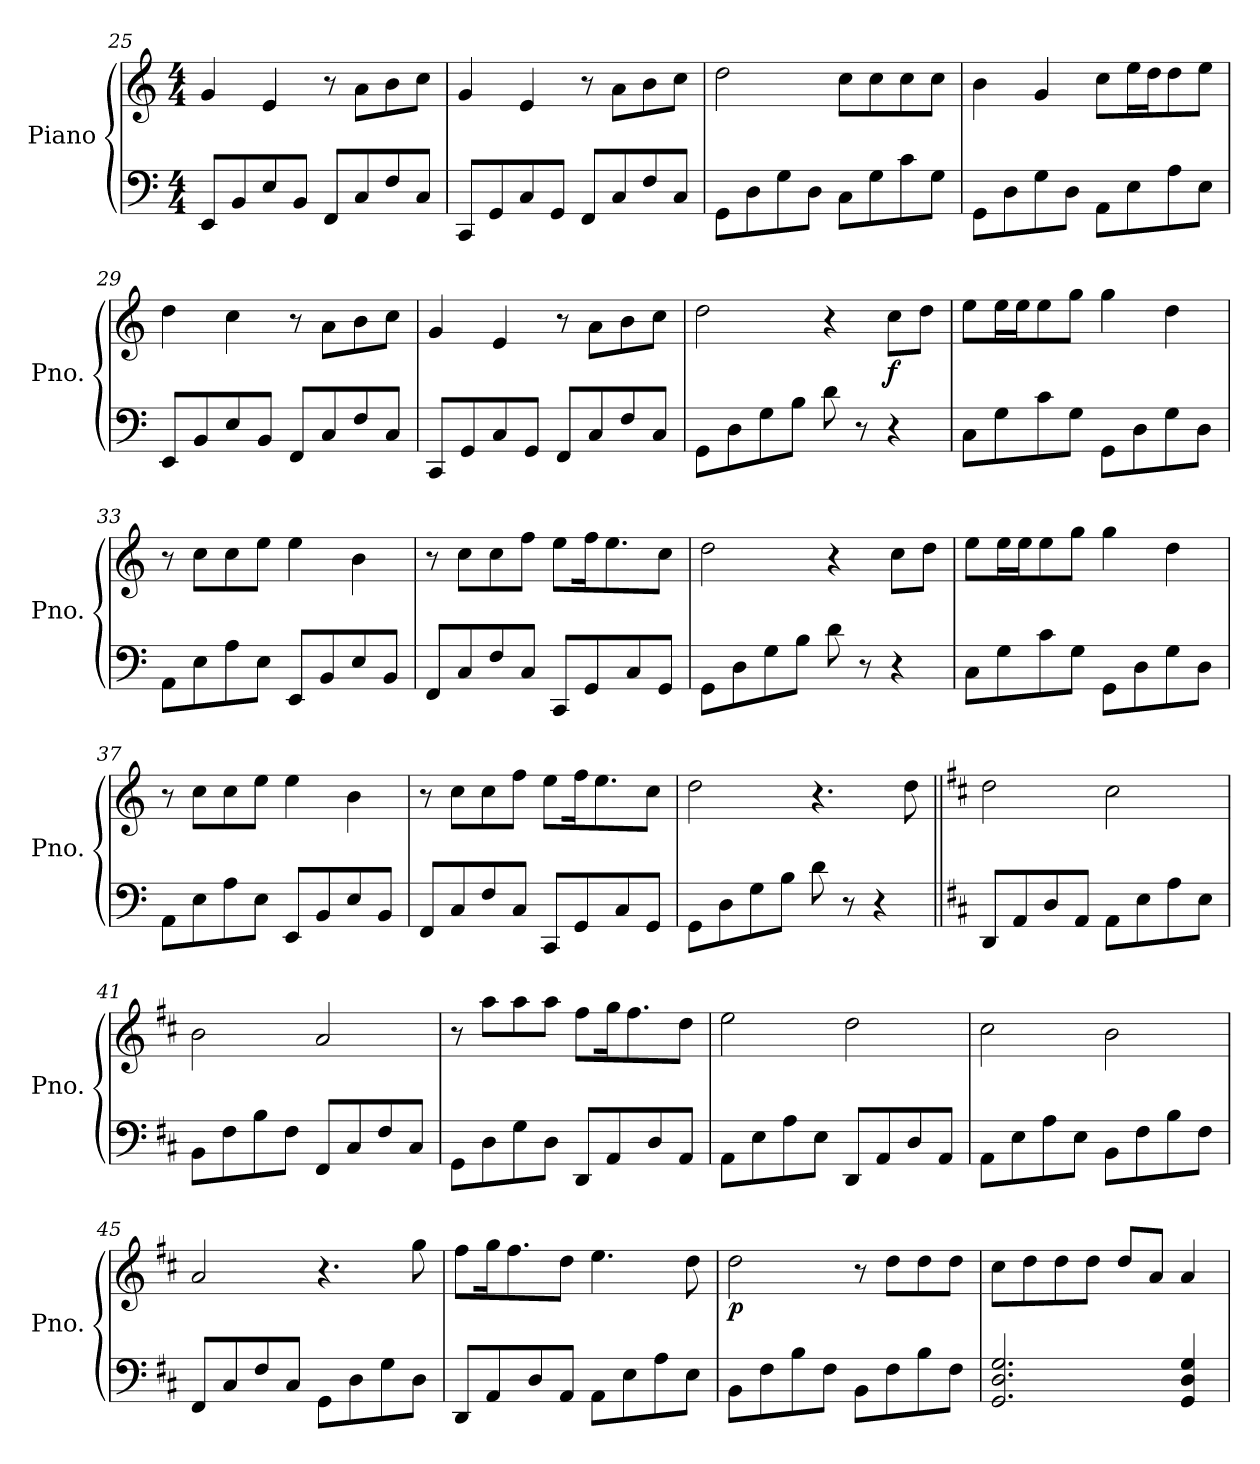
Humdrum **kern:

**kern	**kern	**dynam
*part1	*part1	*part1
*staff2	*staff1	*staff1/2
*I"Piano	*	*
*I'Pno.	*	*
*clefF4	*clefG2	*
*k[]	*k[]	*
*C:	*C:	*
*M4/4	*M4/4	*
=25	=25	=25
8EE/L	4g/	.
8BB/	.	.
8E/	4e/	.
8BB/J	.	.
8FF/L	8r	.
8C/	8a\L	.
8F/	8b\	.
8C/J	8cc\J	.
!!LO:LB:g=z
=26	=26	=26
8CC/L	4g/	.
8GG/	.	.
8C/	4e/	.
8GG/J	.	.
8FF/L	8r	.
8C/	8a\L	.
8F/	8b\	.
8C/J	8cc\J	.
=27	=27	=27
8GG\L	2dd\	.
8D\	.	.
8G\	.	.
8D\J	.	.
8C\L	8cc\L	.
8G\	8cc\	.
8c\	8cc\	.
8G\J	8cc\J	.
=28	=28	=28
8GG\L	4b\	.
8D\	.	.
8G\	4g/	.
8D\J	.	.
8AA\L	8cc\L	.
8E\	16ee\L	.
.	16dd\J	.
8A\	8dd\	.
8E\J	8ee\J	.
=29	=29	=29
8EE/L	4dd\	.
8BB/	.	.
8E/	4cc\	.
8BB/J	.	.
8FF/L	8r	.
8C/	8a\L	.
8F/	8b\	.
8C/J	8cc\J	.
!!LO:LB:g=z
=30	=30	=30
8CC/L	4g/	.
8GG/	.	.
8C/	4e/	.
8GG/J	.	.
8FF/L	8r	.
8C/	8a\L	.
8F/	8b\	.
8C/J	8cc\J	.
=31	=31	=31
8GG\L	2dd\	.
8D\	.	.
8G\	.	.
8B\J	.	.
8d\	4r	.
8r	.	.
!	!	!LO:DY:b
4r	8cc\L	f
.	8dd\J	.
=32	=32	=32
8C\L	8ee\L	.
8G\	16ee\L	.
.	16ee\J	.
8c\	8ee\	.
8G\J	8gg\J	.
8GG\L	4gg\	.
8D\	.	.
8G\	4dd\	.
8D\J	.	.
=33	=33	=33
8AA\L	8r	.
8E\	8cc\L	.
8A\	8cc\	.
8E\J	8ee\J	.
8EE/L	4ee\	.
8BB/	.	.
8E/	4b\	.
8BB/J	.	.
!!LO:LB:g=z
=34	=34	=34
8FF/L	8r	.
8C/	8cc\L	.
8F/	8cc\	.
8C/J	8ff\J	.
8CC/L	8ee\L	.
8GG/	16ff\K	.
.	8.ee\	.
8C/	.	.
8GG/J	8cc\J	.
=35	=35	=35
8GG\L	2dd\	.
8D\	.	.
8G\	.	.
8B\J	.	.
8d\	4r	.
8r	.	.
4r	8cc\L	.
.	8dd\J	.
=36	=36	=36
8C\L	8ee\L	.
8G\	16ee\L	.
.	16ee\J	.
8c\	8ee\	.
8G\J	8gg\J	.
8GG\L	4gg\	.
8D\	.	.
8G\	4dd\	.
8D\J	.	.
=37	=37	=37
8AA\L	8r	.
8E\	8cc\L	.
8A\	8cc\	.
8E\J	8ee\J	.
8EE/L	4ee\	.
8BB/	.	.
8E/	4b\	.
8BB/J	.	.
!!LO:LB:g=z
=38	=38	=38
8FF/L	8r	.
8C/	8cc\L	.
8F/	8cc\	.
8C/J	8ff\J	.
8CC/L	8ee\L	.
8GG/	16ff\K	.
.	8.ee\	.
8C/	.	.
8GG/J	8cc\J	.
=39	=39	=39
8GG\L	2dd\	.
8D\	.	.
8G\	.	.
8B\J	.	.
8d\	4.r	.
8r	.	.
4r	.	.
.	8dd\	.
=40||	=40||	=40||
*k[f#c#]	*k[f#c#]	*
*D:	*D:	*
8DD/L	2dd\	.
8AA/	.	.
8D/	.	.
8AA/J	.	.
8AA\L	2cc#\	.
8E\	.	.
8A\	.	.
8E\J	.	.
=41	=41	=41
8BB\L	2b\	.
8F#\	.	.
8B\	.	.
8F#\J	.	.
8FF#/L	2a/	.
8C#/	.	.
8F#/	.	.
8C#/J	.	.
!!LO:PB:g=z
=42	=42	=42
8GG\L	8r	.
8D\	8aa\L	.
8G\	8aa\	.
8D\J	8aa\J	.
8DD/L	8ff#\L	.
8AA/	16gg\K	.
.	8.ff#\	.
8D/	.	.
8AA/J	8dd\J	.
=43	=43	=43
8AA\L	2ee\	.
8E\	.	.
8A\	.	.
8E\J	.	.
8DD/L	2dd\	.
8AA/	.	.
8D/	.	.
8AA/J	.	.
=44	=44	=44
8AA\L	2cc#\	.
8E\	.	.
8A\	.	.
8E\J	.	.
8BB\L	2b\	.
8F#\	.	.
8B\	.	.
8F#\J	.	.
=45	=45	=45
8FF#/L	2a/	.
8C#/	.	.
8F#/	.	.
8C#/J	.	.
8GG\L	4.r	.
8D\	.	.
8G\	.	.
8D\J	8gg\	.
!!LO:LB:g=z
=46	=46	=46
8DD/L	8ff#\L	.
8AA/	16gg\K	.
.	8.ff#\	.
8D/	.	.
8AA/J	8dd\J	.
8AA\L	4.ee\	.
8E\	.	.
8A\	.	.
8E\J	8dd\	.
=47	=47	=47
!	!	!LO:DY:b
8BB\L	2dd\	p
8F#\	.	.
8B\	.	.
8F#\J	.	.
8BB\L	8r	.
8F#\	8dd\L	.
8B\	8dd\	.
8F#\J	8dd\J	.
=48	=48	=48
2.GG/ 2.D/ 2.G/	8cc#\L	.
.	8dd\	.
.	8dd\	.
.	8dd\J	.
.	8dd/L	.
.	8a/J	.
4GG/ 4D/ 4G/	4a/	.
=	=	=
*-	*-	*-
